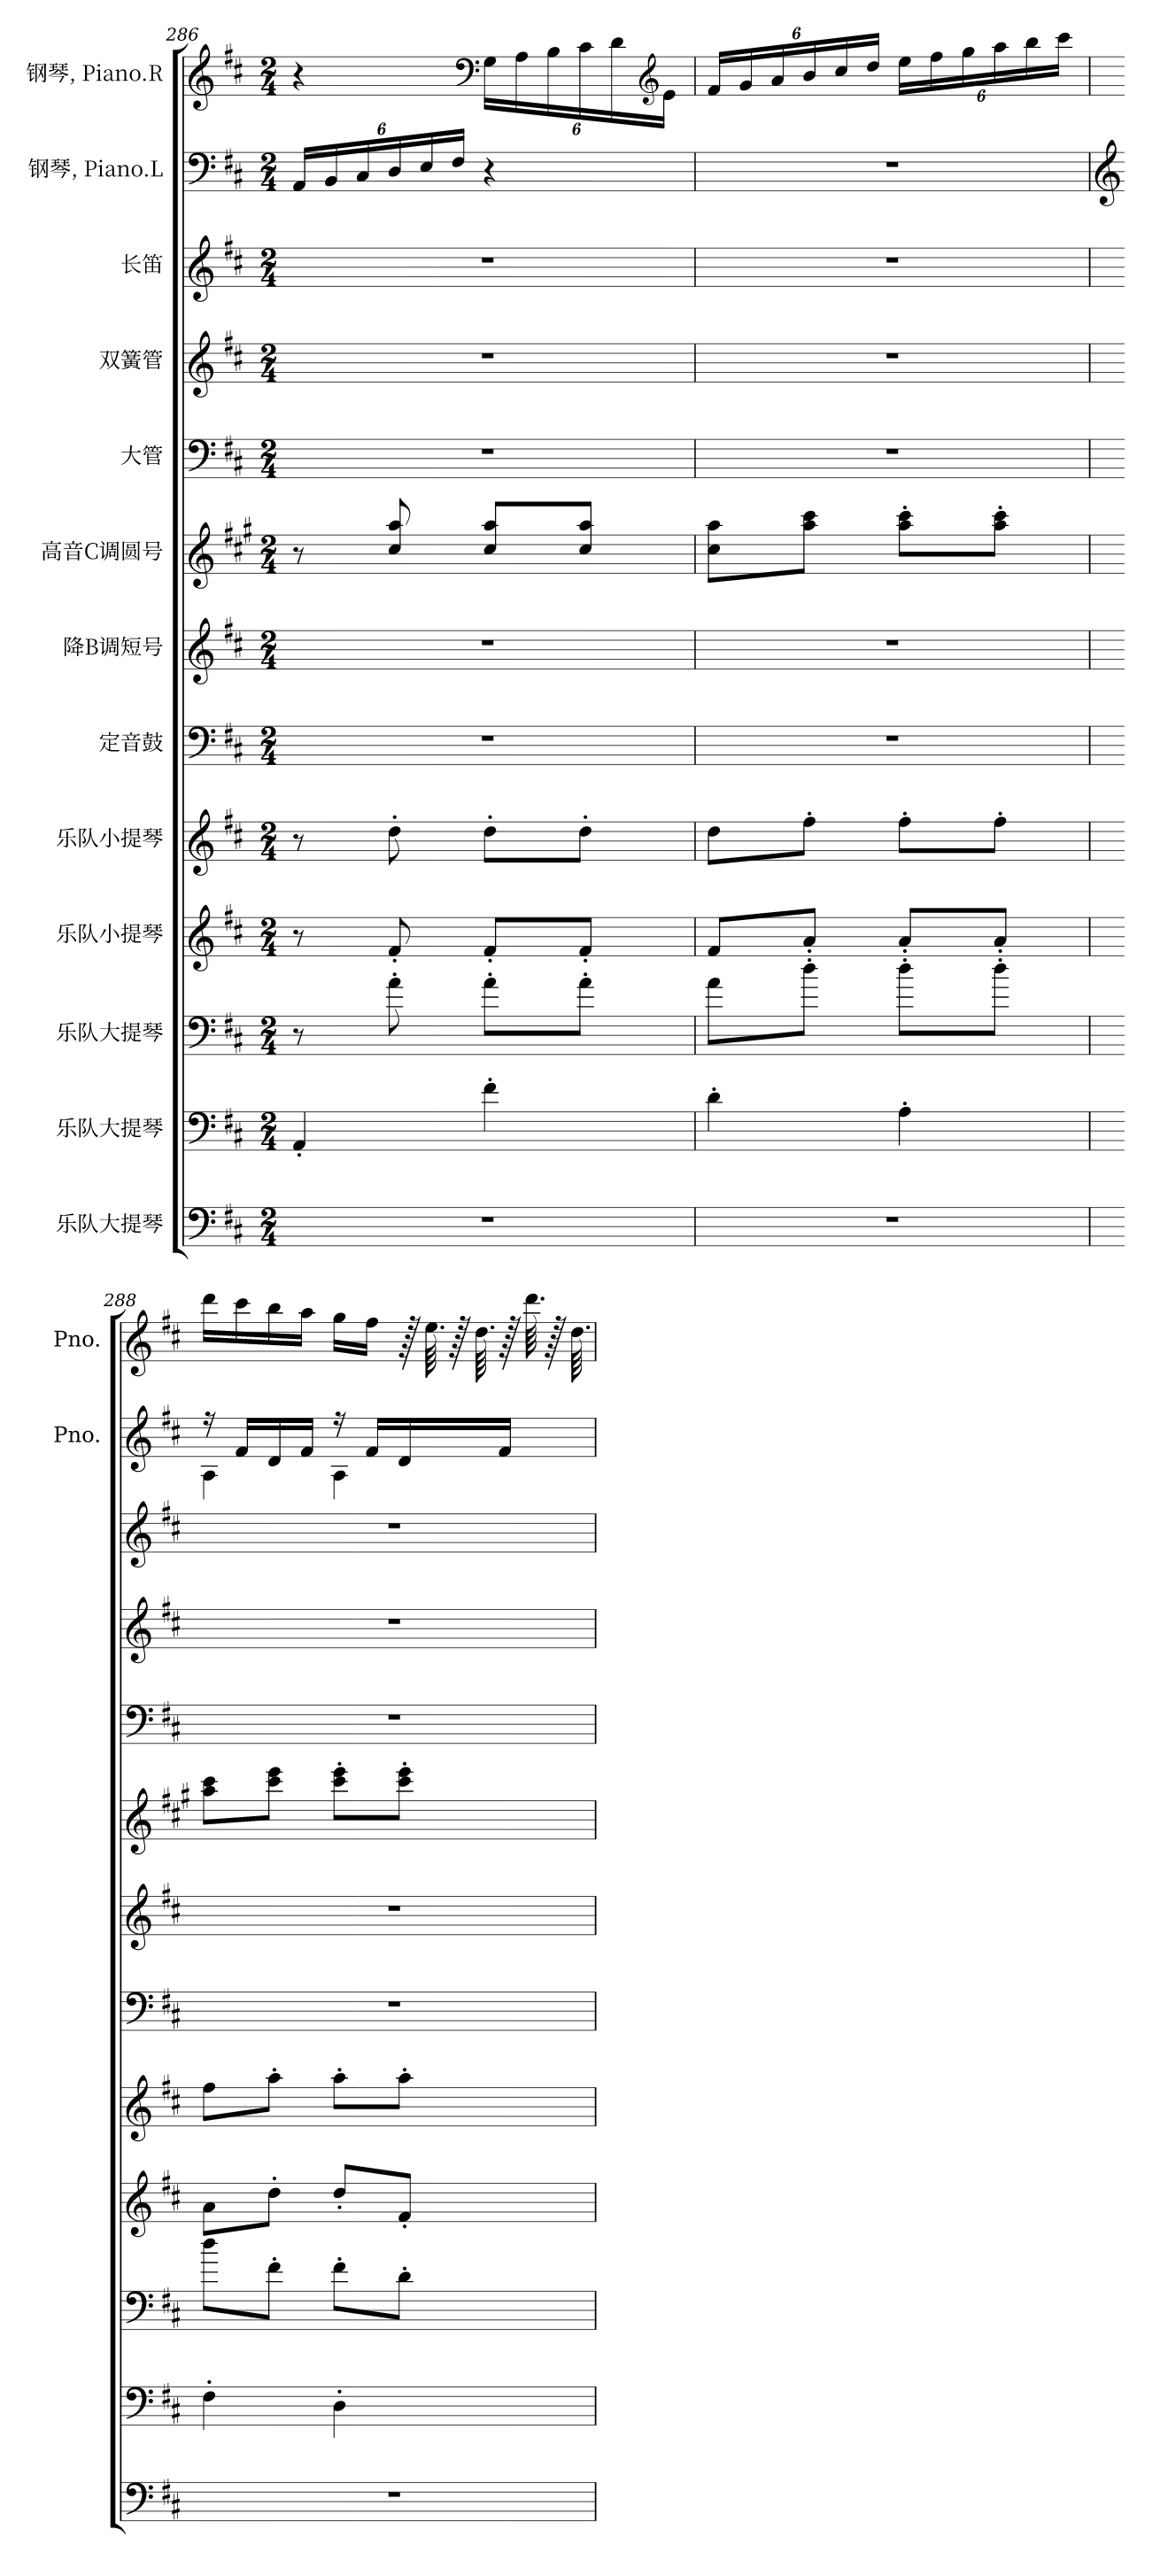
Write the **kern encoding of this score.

**kern	**kern	**kern	**kern	**kern	**kern	**kern	**kern	**kern	**kern	**kern	**kern	**kern
*part13	*part12	*part11	*part10	*part9	*part8	*part7	*part6	*part5	*part4	*part3	*part2	*part1
*staff13	*staff12	*staff11	*staff10	*staff9	*staff8	*staff7	*staff6	*staff5	*staff4	*staff3	*staff2	*staff1
*I"乐队大提琴	*I"乐队大提琴	*I"乐队大提琴	*I"乐队小提琴	*I"乐队小提琴	*I"定音鼓	*I"降B调短号	*I"高音C调圆号	*I"大管	*I"双簧管	*I"长笛	*I"钢琴, Piano.L	*I"钢琴, Piano.R
*	*	*	*	*	*	*	*	*	*	*	*I'Pno.	*I'Pno.
!!LO:PB:g=z
*clefF4	*clefF4	*clefF4	*clefG2	*clefG2	*clefF4	*clefG2	*clefG2	*clefF4	*clefG2	*clefG2	*clefF4	*clefG2
*	*	*	*	*	*	*ITrd1c2	*ITrd4c7	*	*	*	*	*
*k[f#c#]	*k[f#c#]	*k[f#c#]	*k[f#c#]	*k[f#c#]	*k[f#c#]	*k[]	*k[f#c#]	*k[f#c#]	*k[f#c#]	*k[f#c#]	*k[f#c#]	*k[f#c#]
*M2/4	*M2/4	*M2/4	*M2/4	*M2/4	*M2/4	*M2/4	*M2/4	*M2/4	*M2/4	*M2/4	*M2/4	*M2/4
*	*	*	*	*	*	*	*	*	*	*	*Xbrackettup	*
=286	=286	=286	=286	=286	=286	=286	=286	=286	=286	=286	=286	=286
2r	4AA'/	8r	8r	8r	2r	2r	8r	2r	2r	2r	24AA/LL	4r
.	.	.	.	.	.	.	.	.	.	.	24BB/	.
.	.	.	.	.	.	.	.	.	.	.	24C#/	.
.	.	8a'\	8f#'/	8dd'\	.	.	8f#/ 8dd/	.	.	.	24D/	.
.	.	.	.	.	.	.	.	.	.	.	24E/	.
.	.	.	.	.	.	.	.	.	.	.	24F#/JJ	.
*	*	*	*	*	*	*	*	*	*	*	*	*clefF4
*	*	*	*	*	*	*	*	*	*	*	*	*Xbrackettup
.	4f#'\	8a'\L	8f#'/L	8dd'\L	.	.	8f#/ 8dd/L	.	.	.	4r	24G\LL
.	.	.	.	.	.	.	.	.	.	.	.	24A\
.	.	.	.	.	.	.	.	.	.	.	.	24B\
.	.	8a'\J	8f#'/J	8dd'\J	.	.	8f#/ 8dd/J	.	.	.	.	24c#\
.	.	.	.	.	.	.	.	.	.	.	.	24d\
*	*	*	*	*	*	*	*	*	*	*	*	*clefG2
.	.	.	.	.	.	.	.	.	.	.	.	24e\JJ
=287	=287	=287	=287	=287	=287	=287	=287	=287	=287	=287	=287	=287
2r	4d'\	8a\L	8f#/L	8dd\L	2r	2r	8f#\ 8dd\L	2r	2r	2r	2r	24f#/LL
.	.	.	.	.	.	.	.	.	.	.	.	24g/
.	.	.	.	.	.	.	.	.	.	.	.	24a/
.	.	8dd'\J	8a'/J	8ff#'\J	.	.	8dd\ 8ff#\J	.	.	.	.	24b/
.	.	.	.	.	.	.	.	.	.	.	.	24cc#/
.	.	.	.	.	.	.	.	.	.	.	.	24dd/JJ
.	4A'\	8dd'\L	8a'/L	8ff#'\L	.	.	8dd\' 8ff#\'L	.	.	.	.	24ee\LL
.	.	.	.	.	.	.	.	.	.	.	.	24ff#\
.	.	.	.	.	.	.	.	.	.	.	.	24gg\
.	.	8dd'\J	8a'/J	8ff#'\J	.	.	8dd\' 8ff#\'J	.	.	.	.	24aa\
.	.	.	.	.	.	.	.	.	.	.	.	24bb\
.	.	.	.	.	.	.	.	.	.	.	.	24ccc#\JJ
!!LO:PB:g=z
=288	=288	=288	=288	=288	=288	=288	=288	=288	=288	=288	=288	=288
*	*	*	*	*	*	*	*	*	*	*	*clefG2	*
*	*	*	*	*	*	*	*	*	*	*	*^	*
2r	4F#'\	8dd\L	8a\L	8ff#\L	2r	2r	8dd\ 8ff#\L	2r	2r	2r	16r	4A\	16ddd\LL
.	.	.	.	.	.	.	.	.	.	.	16f#/LL	.	16ccc#\
.	.	8f#'\J	8dd'\J	8aa'\J	.	.	8ff#\ 8aa\J	.	.	.	16d/	.	16bb\
.	.	.	.	.	.	.	.	.	.	.	16f#/JJ	.	16aa\JJ
.	4D'\	8f#'\L	8dd'/L	8aa'\L	.	.	8ff#\' 8aa\'L	.	.	.	16r	4A\	16gg\LL
.	.	.	.	.	.	.	.	.	.	.	16f#/LL	.	16ff#\JJ
.	.	8d'\J	8f#'/J	8aa'\J	.	.	8ff#\' 8aa\'J	.	.	.	16d/	.	128r
.	.	.	.	.	.	.	.	.	.	.	.	.	64.ee\
.	.	.	.	.	.	.	.	.	.	.	.	.	128r
.	.	.	.	.	.	.	.	.	.	.	.	.	64.dd\
.	.	.	.	.	.	.	.	.	.	.	16f#/JJ	.	128r
.	.	.	.	.	.	.	.	.	.	.	.	.	64.ddd\
.	.	.	.	.	.	.	.	.	.	.	.	.	128r
.	.	.	.	.	.	.	.	.	.	.	.	.	64.dd\
*	*	*	*	*	*	*	*	*	*	*	*v	*v	*
=	=	=	=	=	=	=	=	=	=	=	=	=
*-	*-	*-	*-	*-	*-	*-	*-	*-	*-	*-	*-	*-
